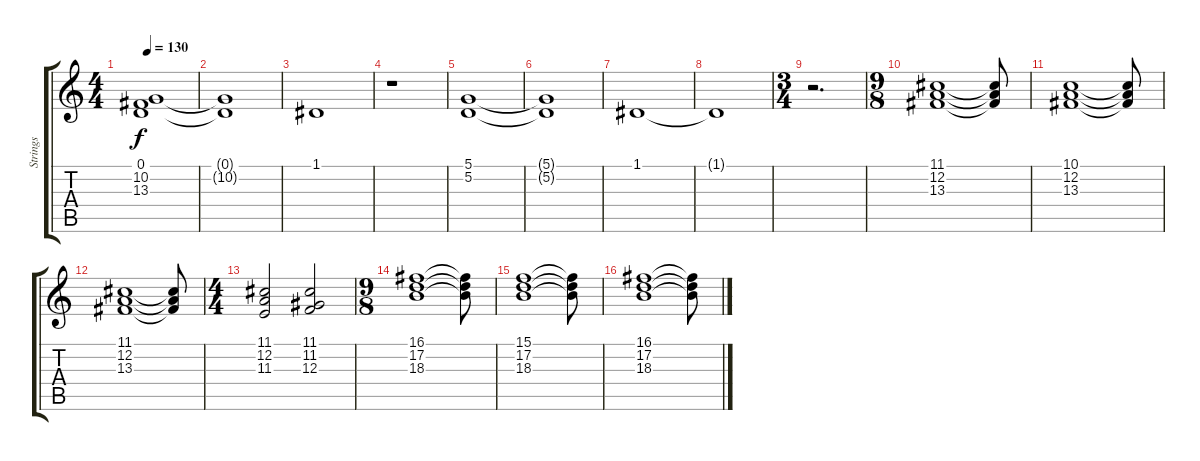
\track ("Strings" "Strings") {instrument stringensemble1}
\staff {score tabs}
\tuning (D4 A3 F3 C3 G2 D2) {hide}
\ts (4 4)
\tempo 130
\clef g2
\ks c
(0.1 10.2 13.3).1{dy f} |
(0.1{t} 10.2{t}).1 |
1.1.1 |
r.1 |
(5.1 5.2).1 |
(5.1{t} 5.2{t}).1 |
1.1.1 |
1.1{t}.1 |
\ts (3 4)
r.2{d} |
\ts (9 8)
(11.1 12.2 13.3).1 (11.1{t} 12.2{t} 13.3{t}).8 |
(10.1 12.2 13.3).1 (10.1{t} 12.2{t} 13.3{t}).8 |
(11.1 12.2 13.3).1 (11.1{t} 12.2{t} 13.3{t}).8 |
\ts (4 4)
(11.1 12.2 11.3).2 (11.1 11.2 12.3).2 |
\ts (9 8)
(16.1 17.2 18.3).1 (16.1{t} 17.2{t} 18.3{t}).8 |
(15.1 17.2 18.3).1 (15.1{t} 17.2{t} 18.3{t}).8 |
(16.1 17.2 18.3).1 (16.1{t} 17.2{t} 18.3{t}).8
